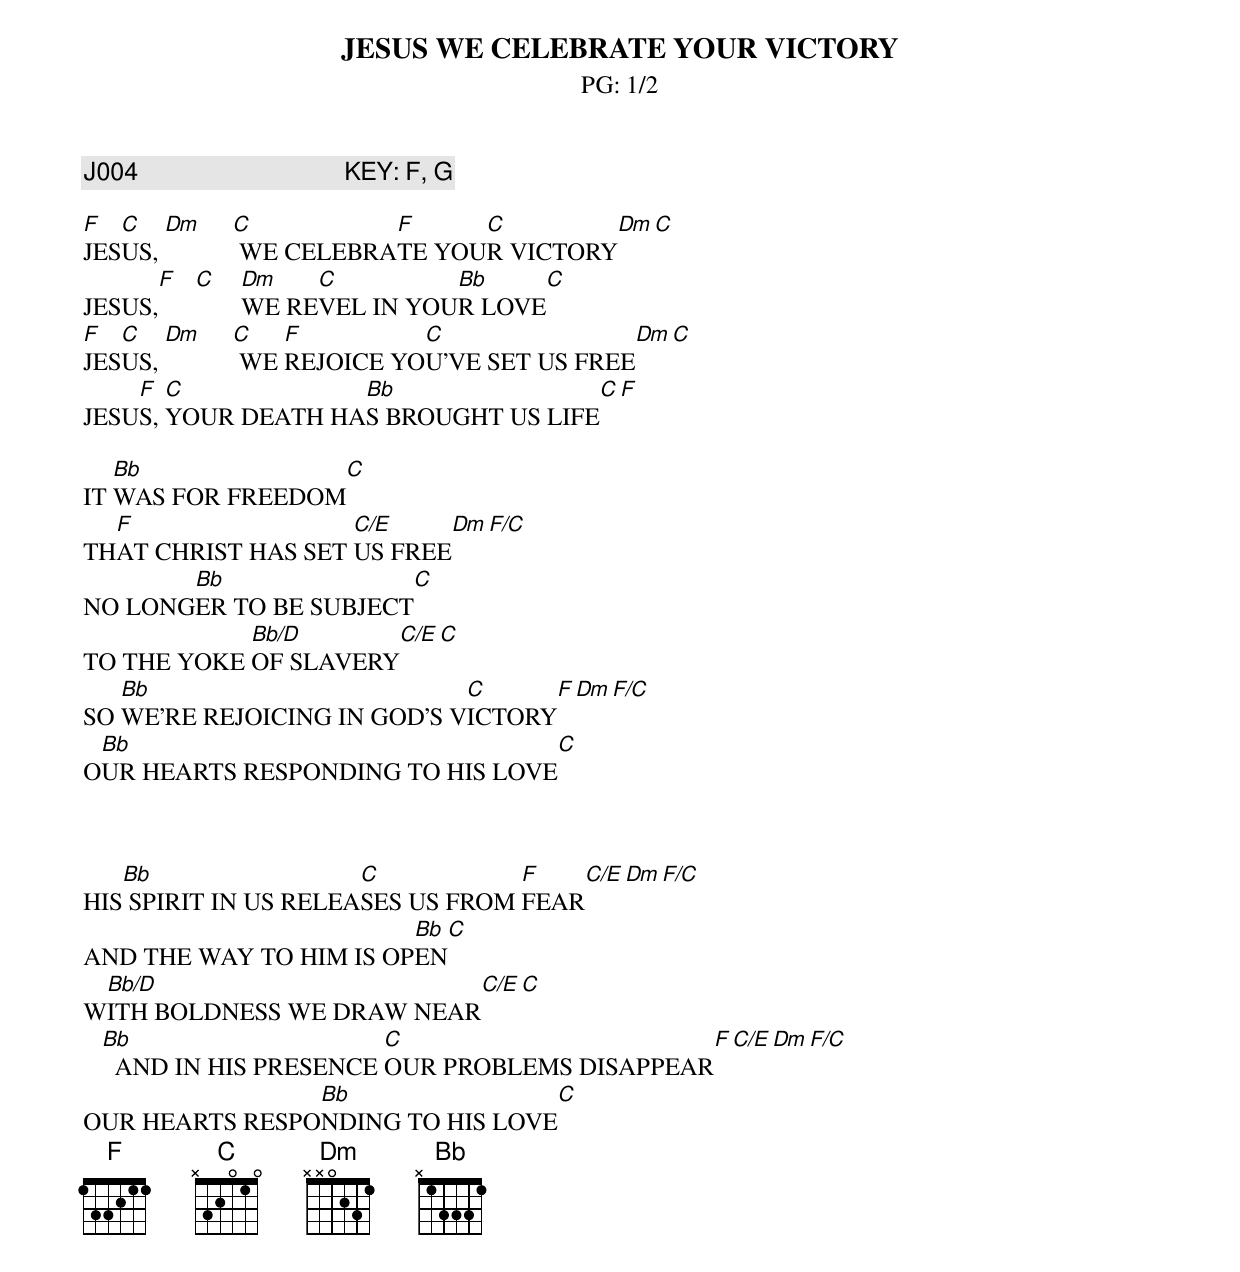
JESUS WE CELEBRATE YOUR VICTORY
PG: 1/2
J004                                 KEY: F, G

F  C   Dm   C          F     C                   Dm     C
JESUS,       WE CELEBRATE YOUR VICTORY
      F  C   Dm   C         Bb                  C
JESUS,       WE REVEL IN YOUR LOVE
F  C   Dm   C   F         C                     Dm      C
JESUS,       WE REJOICE YOU’VE SET US FREE
    F  C            Bb                C                   F
JESUS, YOUR DEATH HAS BROUGHT US LIFE

   Bb                    C
IT WAS FOR FREEDOM
  F                 C/E      Dm   F/C
THAT CHRIST HAS SET US FREE
       Bb                     C
NO LONGER TO BE SUBJECT
            Bb/D                  C/E  C
TO THE YOKE OF SLAVERY
   Bb                        C                F                          Dm  F/C
SO WE’RE REJOICING IN GOD’S VICTORY
 Bb                                           C
OUR HEARTS RESPONDING TO HIS LOVE



   Bb                 C           F           C/E          Dm    F/C
HIS SPIRIT IN US RELEASES US FROM FEAR
                        Bb                     C
AND THE WAY TO HIM IS OPEN
 Bb/D                           C/E   C
WITH BOLDNESS WE DRAW NEAR
   Bb                    C                        F                 C/E   Dm  F/C
     AND IN HIS PRESENCE OUR PROBLEMS DISAPPEAR
                Bb                             C
OUR HEARTS RESPONDING TO HIS LOVE
